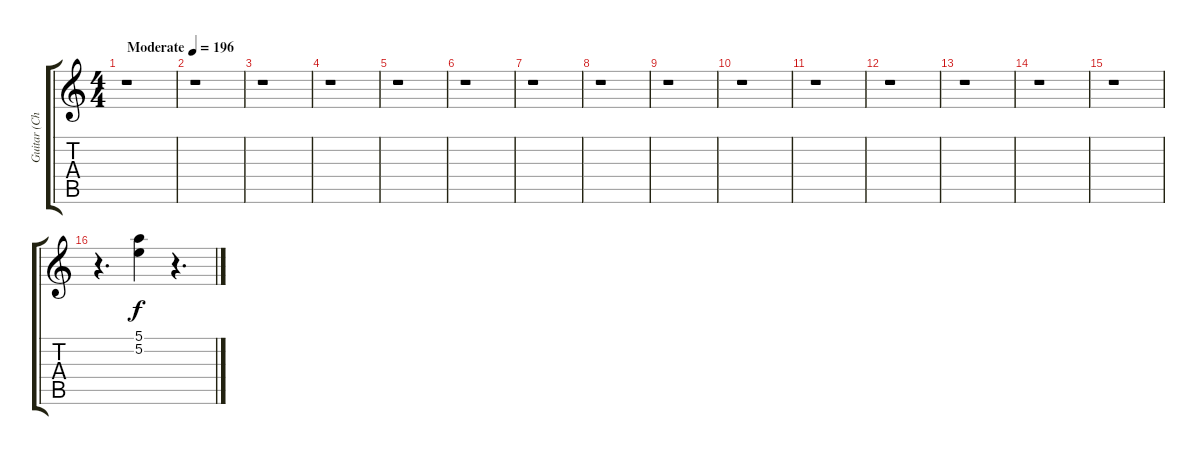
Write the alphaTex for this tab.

\track ("Guitar (Chorus)" "Guitar (Ch") {instrument distortionguitar}
\staff {score tabs}
\tuning (E4 B3 G3 D3 A2 E2) {hide}
\ts (4 4)
\tempo (196 "Moderate")
\clef g2
\ks c
r.1{dy f instrument distortionguitar} |
r.1 |
r.1 |
r.1 |
r.1 |
r.1 |
r.1 |
r.1 |
r.1 |
r.1 |
r.1 |
r.1 |
r.1 |
r.1 |
r.1 |
r.4{d} (5.1 5.2).4 r.4{d}
